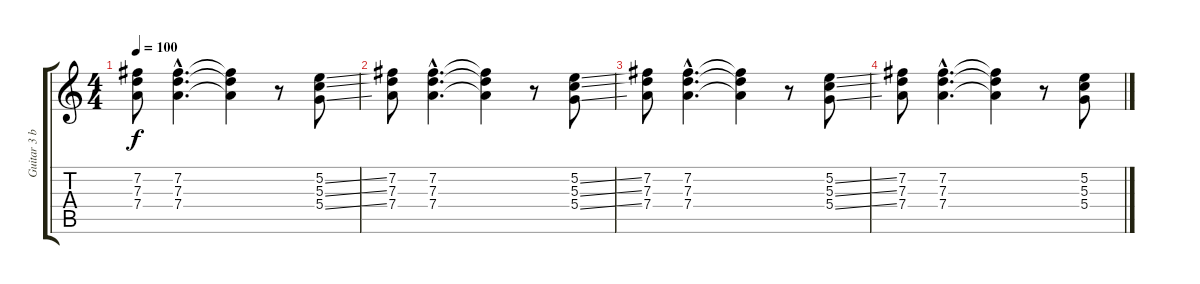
\track ("Guitar 3 bottleneck" "Guitar 3 b") {instrument electricguitarjazz}
\staff {score tabs}
\tuning (E4 B3 G3 D3 A2 E2) {hide}
\ts (4 4)
\tempo 100
\clef g2
\ks c
(7.2 7.3 7.4).8{dy f volume 5} (7.2{hac} 7.3{hac} 7.4{hac}).4{d} (7.2{t} 7.3{t} 7.4{t}).4 r.8 (5.2{ss} 5.3{ss} 5.4{ss}).8 |
(7.2 7.3 7.4).8{volume 4} (7.2{hac} 7.3{hac} 7.4{hac}).4{d} (7.2{t} 7.3{t} 7.4{t}).4 r.8 (5.2{ss} 5.3{ss} 5.4{ss}).8 |
(7.2 7.3 7.4).8{volume 3} (7.2{hac} 7.3{hac} 7.4{hac}).4{d} (7.2{t} 7.3{t} 7.4{t}).4 r.8 (5.2{ss} 5.3{ss} 5.4{ss}).8 |
(7.2 7.3 7.4).8{volume 2} (7.2{hac} 7.3{hac} 7.4{hac}).4{d} (7.2{t} 7.3{t} 7.4{t}).4 r.8 (5.2 5.3 5.4).8
